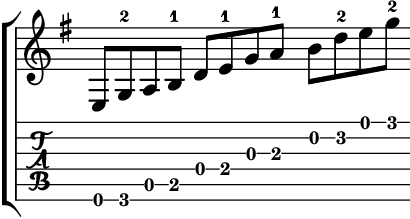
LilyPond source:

\version "2.22.2"

\include "../common.ly"

staffMusic = \relative {
  \key e \minor
  e8 g-2 a b-1 d
  e-1 g a-1 b d-2
  e g-2
}

% TAB is deliberately shown an octave above to reduce ledger lines.
tabMusic = \relative {
  \key e \minor
  e, g a b d
  e g a b d
  e g
}

\new StaffGroup \with {
  \omit Staff.BarLine
  \omit StaffGroup.SpanBar
  \override TimeSignature.stencil = ##f
}
<<
  \new Staff {
    \staffMusic
  }
  \new TabStaff {
    \tabMusic
  }
>>